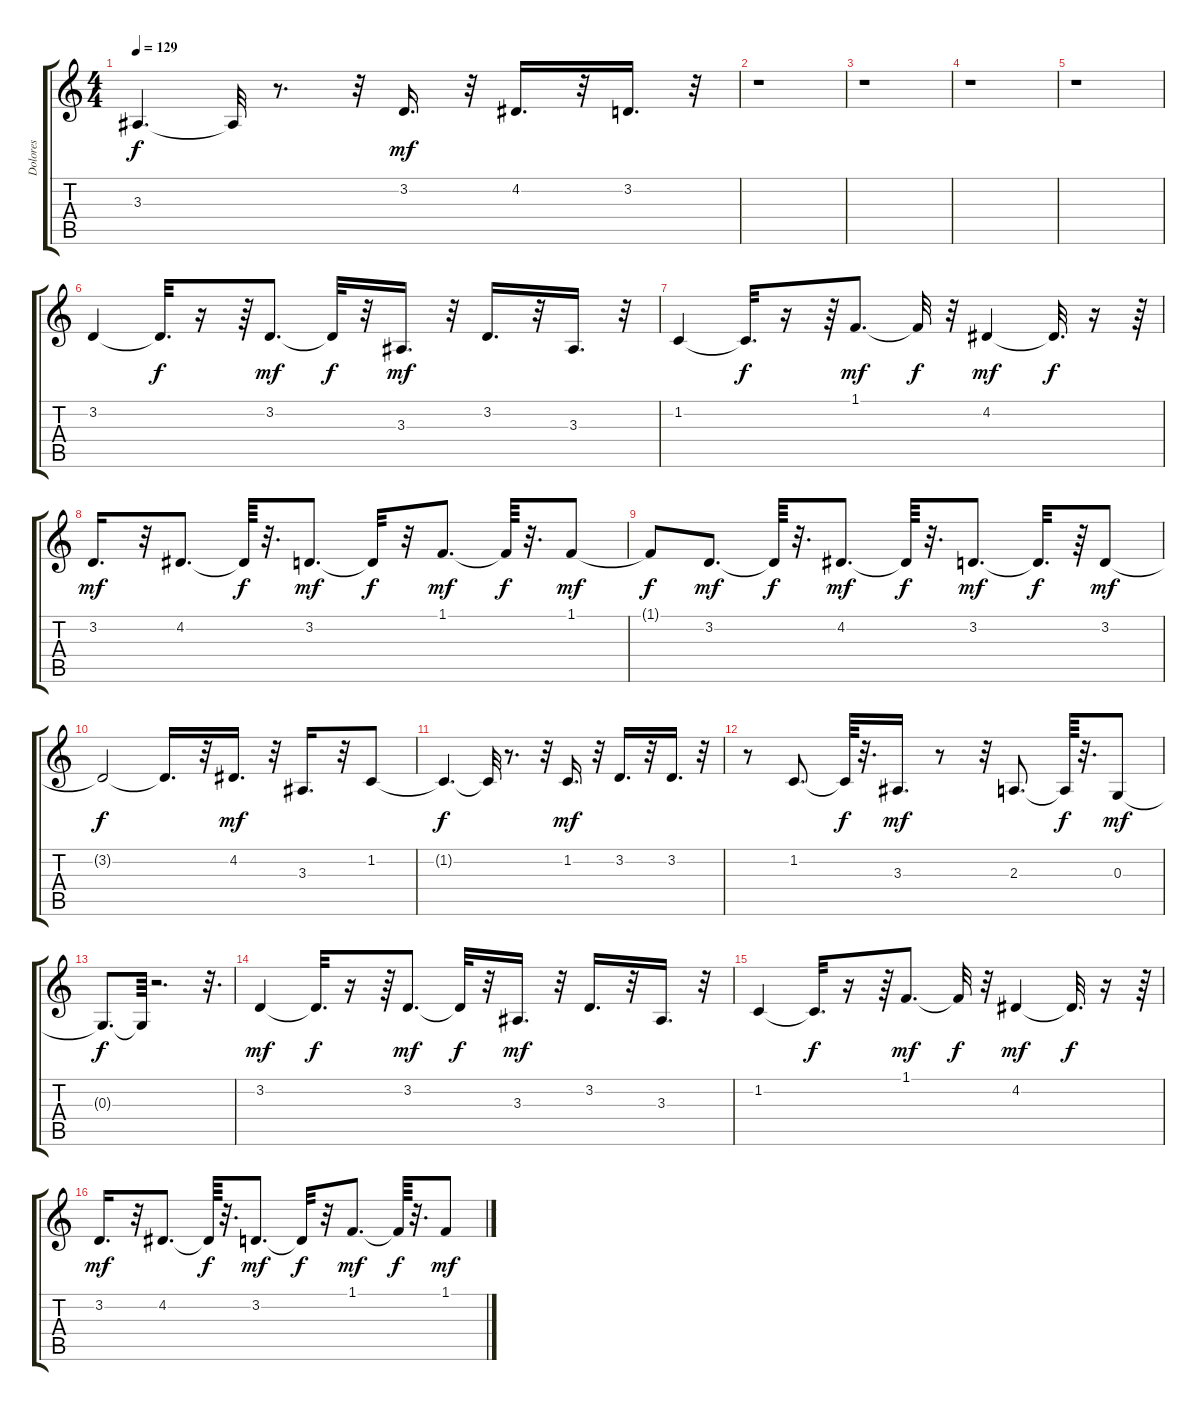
\track ("Dolores" "Dolores") {instrument panflute}
\staff {score tabs}
\tuning (E4 B3 G3 D3 A2 E2) {hide}
\ts (4 4)
\tempo 129
\clef g2
\ks c
3.3{t}.4{d dy f} 3.3{t}.32 r.8{d} r.32 3.2.16{d dy mf} r.32 4.2.16{d} r.32 3.2.16{d} r.32 |
r.1 |
r.1 |
r.1 |
r.1 |
3.2.4 3.2{t}.32{d dy f} r.16 r.64 3.2.8{d dy mf} 3.2{t}.32{dy f} r.32 3.3.16{d dy mf} r.32 3.2.16{d} r.32 3.3.16{d} r.32 |
1.2.4 1.2{t}.32{d dy f} r.16 r.64 1.1.8{d dy mf} 1.1{t}.32{dy f} r.32 4.2.4{dy mf} 4.2{t}.32{d dy f} r.16 r.64 |
3.2.16{d dy mf} r.32 4.2.8{d} 4.2{t}.64{dy f} r.32{d} 3.2.8{d dy mf} 3.2{t}.32{dy f} r.32 1.1.8{d dy mf} 1.1{t}.64{dy f} r.32{d} 1.1.8{dy mf} |
1.1{t}.8{dy f} 3.2.8{d dy mf} 3.2{t}.64{dy f} r.32{d} 4.2.8{d dy mf} 4.2{t}.64{dy f} r.32{d} 3.2.8{d dy mf} 3.2{t}.32{d dy f} r.64 3.2.8{dy mf} |
3.2{t}.2{dy f} 3.2{t}.16{d} r.32 4.2.16{d dy mf} r.32 3.3.16{d} r.32 1.2.8 |
1.2{t}.4{d dy f} 1.2{t}.32 r.8{d} r.32 1.2.16{d dy mf} r.32 3.2.16{d} r.32 3.2.16{d} r.32 |
r.8 1.2.8{d} 1.2{t}.64{dy f} r.32{d} 3.3.16{d dy mf} r.8 r.32 2.3.8{d} 2.3{t}.64{dy f} r.32{d} 0.3.8{dy mf} |
0.3{t}.8{d dy f} 0.3{t}.64 r.2{d} r.32{d} |
3.2.4{dy mf} 3.2{t}.32{d dy f} r.16 r.64 3.2.8{d dy mf} 3.2{t}.32{dy f} r.32 3.3.16{d dy mf} r.32 3.2.16{d} r.32 3.3.16{d} r.32 |
1.2.4 1.2{t}.32{d dy f} r.16 r.64 1.1.8{d dy mf} 1.1{t}.32{dy f} r.32 4.2.4{dy mf} 4.2{t}.32{d dy f} r.16 r.64 |
3.2.16{d dy mf} r.32 4.2.8{d} 4.2{t}.64{dy f} r.32{d} 3.2.8{d dy mf} 3.2{t}.32{dy f} r.32 1.1.8{d dy mf} 1.1{t}.64{dy f} r.32{d} 1.1.8{dy mf}
